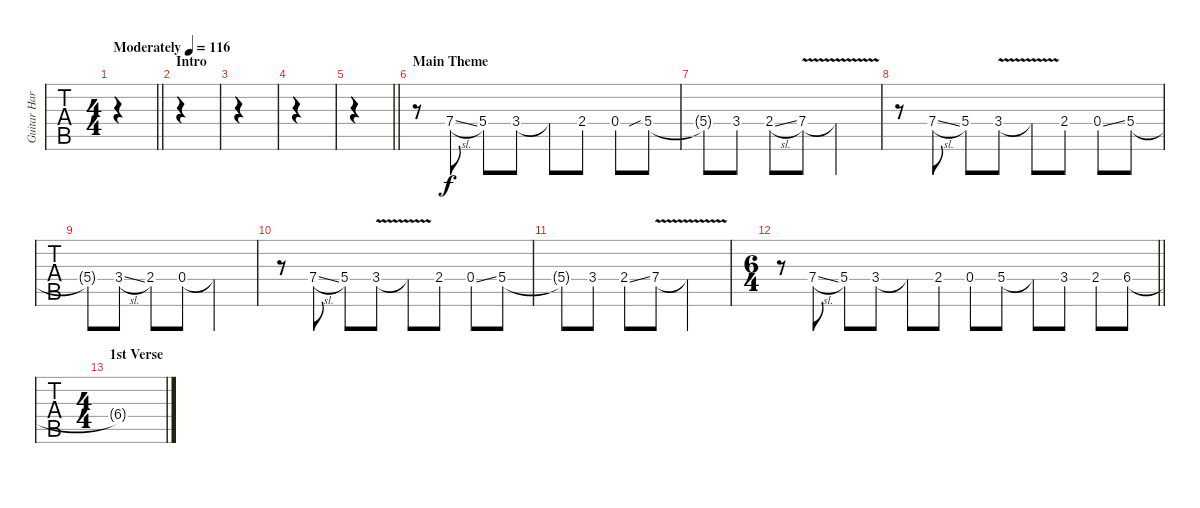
\track ("Guitar Harmony (Tr. 12A)" "Guitar Har") {instrument distortionguitar}
\staff {tabs}
\tuning (E4 B3 G3 D3 A2 E2) {hide}
\ts (4 4)
\tempo (116 "Moderately")
\clef g2
\barLineRight lightlight
\ks c
|
\section ("" "Intro")
|
|
|
\barLineRight lightlight
|
\section ("" "Main Theme")
r.8 7.4{sl}.8 5.4.8 3.4.8 3.4{t}.8 2.4.8 0.4.8 5.4{sib}.8 |
5.4{t}.8 3.4.8 2.4{sl}.8 7.4{v}.8 7.4{t}.2 |
r.8 7.4{sl}.8 5.4.8 3.4{v}.8 3.4{t}.8 2.4.8 0.4{ss}.8 5.4.8 |
5.4{t}.8 3.4{sl}.8 2.4.8 0.4.8 0.4{t}.2 |
r.8 7.4{sl}.8 5.4.8 3.4{v}.8 3.4{t}.8 2.4.8 0.4{ss}.8 5.4.8 |
5.4{t}.8 3.4.8 2.4{ss}.8 7.4{v}.8 7.4{t}.2 |
\ts (6 4)
\barLineRight lightlight
r.8 7.4{sl}.8 5.4.8 3.4.8 3.4{t}.8 2.4.8 0.4.8 5.4.8 5.4{t}.8 3.4.8 2.4.8 6.4.8 |
\ts (4 4)
\section ("" "1st Verse")
6.4{t}.1
